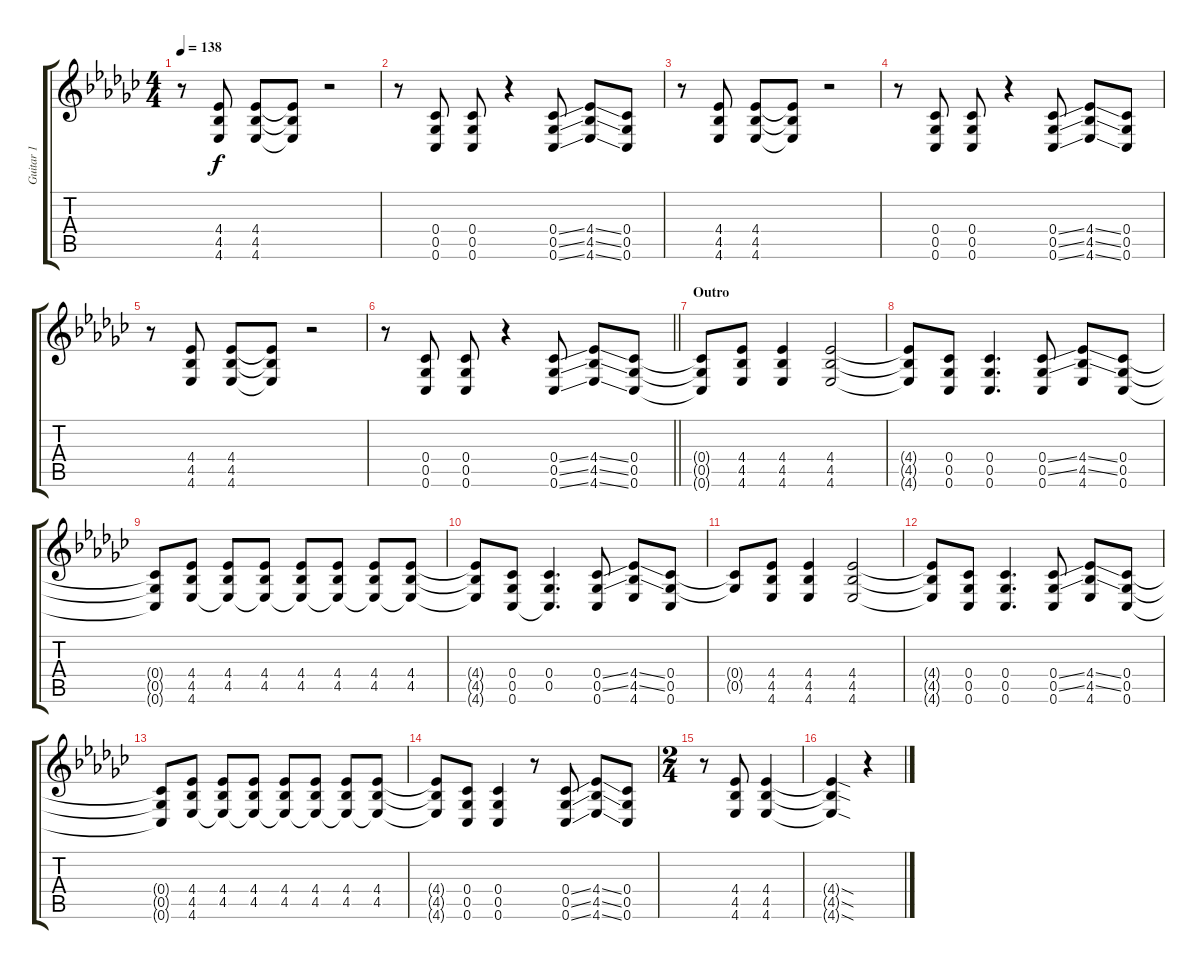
\track ("Guitar 1" "Guitar 1") {instrument distortionguitar}
\staff {score tabs}
\tuning (Db4 Ab3 E3 B2 Gb2 B1) {hide}
\ts (4 4)
\tempo 138
\clef g2
\ks gb
r.8{dy f} (4.4 4.5 4.6).8 (4.4 4.5 4.6).8 (4.4{t} 4.5{t} 4.6{t}).8 r.2 |
r.8 (0.4 0.5 0.6).8 (0.4 0.5 0.6).8 r.4 (0.4{ss} 0.5{ss} 0.6{ss}).8 (4.4{ss} 4.5{ss} 4.6{ss}).8 (0.4 0.5 0.6).8 |
r.8 (4.4 4.5 4.6).8 (4.4 4.5 4.6).8 (4.4{t} 4.5{t} 4.6{t}).8 r.2 |
r.8 (0.4 0.5 0.6).8 (0.4 0.5 0.6).8 r.4 (0.4{ss} 0.5{ss} 0.6{ss}).8 (4.4{ss} 4.5{ss} 4.6{ss}).8 (0.4 0.5 0.6).8 |
r.8 (4.4 4.5 4.6).8 (4.4 4.5 4.6).8 (4.4{t} 4.5{t} 4.6{t}).8 r.2 |
\barLineRight lightlight
r.8 (0.4 0.5 0.6).8 (0.4 0.5 0.6).8 r.4 (0.4{ss} 0.5{ss} 0.6{ss}).8 (4.4{ss} 4.5{ss} 4.6{ss}).8 (0.4 0.5 0.6).8 |
\section ("" "Outro")
(0.4{t} 0.5{t} 0.6{t}).8 (4.4 4.5 4.6).8 (4.4 4.5 4.6).4 (4.4 4.5 4.6).2 |
(4.4{t} 4.5{t} 4.6{t}).8 (0.4 0.5 0.6).8 (0.4 0.5 0.6).4{d} (0.4{ss} 0.5{ss} 0.6).8 (4.4{ss} 4.5{ss} 4.6).8 (0.4 0.5 0.6).8 |
(0.4{t} 0.5{t} 0.6{t}).8 (4.4 4.5 4.6).8 (4.4 4.5 4.6{t}).8 (4.4 4.5 4.6{t}).8 (4.4 4.5 4.6{t}).8 (4.4 4.5 4.6{t}).8 (4.4 4.5 4.6{t}).8 (4.4 4.5 4.6{t}).8 |
(4.4{t} 4.5{t} 4.6{t}).8 (0.4 0.5 0.6).8 (0.4 0.5 0.6{t}).4{d} (0.4{ss} 0.5{ss} 0.6).8 (4.4{ss} 4.5{ss} 4.6).8 (0.4 0.5 0.6).8 |
(0.4{t} 0.5{t}).8 (4.4 4.5 4.6).8 (4.4 4.5 4.6).4 (4.4 4.5 4.6).2 |
(4.4{t} 4.5{t} 4.6{t}).8 (0.4 0.5 0.6).8 (0.4 0.5 0.6).4{d} (0.4{ss} 0.5{ss} 0.6).8 (4.4{ss} 4.5{ss} 4.6).8 (0.4 0.5 0.6).8 |
(0.4{t} 0.5{t} 0.6{t}).8 (4.4 4.5 4.6).8 (4.4 4.5 4.6{t}).8 (4.4 4.5 4.6{t}).8 (4.4 4.5 4.6{t}).8 (4.4 4.5 4.6{t}).8 (4.4 4.5 4.6{t}).8 (4.4 4.5 4.6{t}).8 |
(4.4{t} 4.5{t} 4.6{t}).8 (0.4 0.5 0.6).8 (0.4 0.5 0.6).4 r.8 (0.4{ss} 0.5{ss} 0.6{ss}).8 (4.4{ss} 4.5{ss} 4.6{ss}).8 (0.4 0.5 0.6).8 |
\ts (2 4)
r.8 (4.4 4.5 4.6).8 (4.4 4.5 4.6).4 |
(4.4{sod t} 4.5{sod t} 4.6{sod t}).4 r.4
